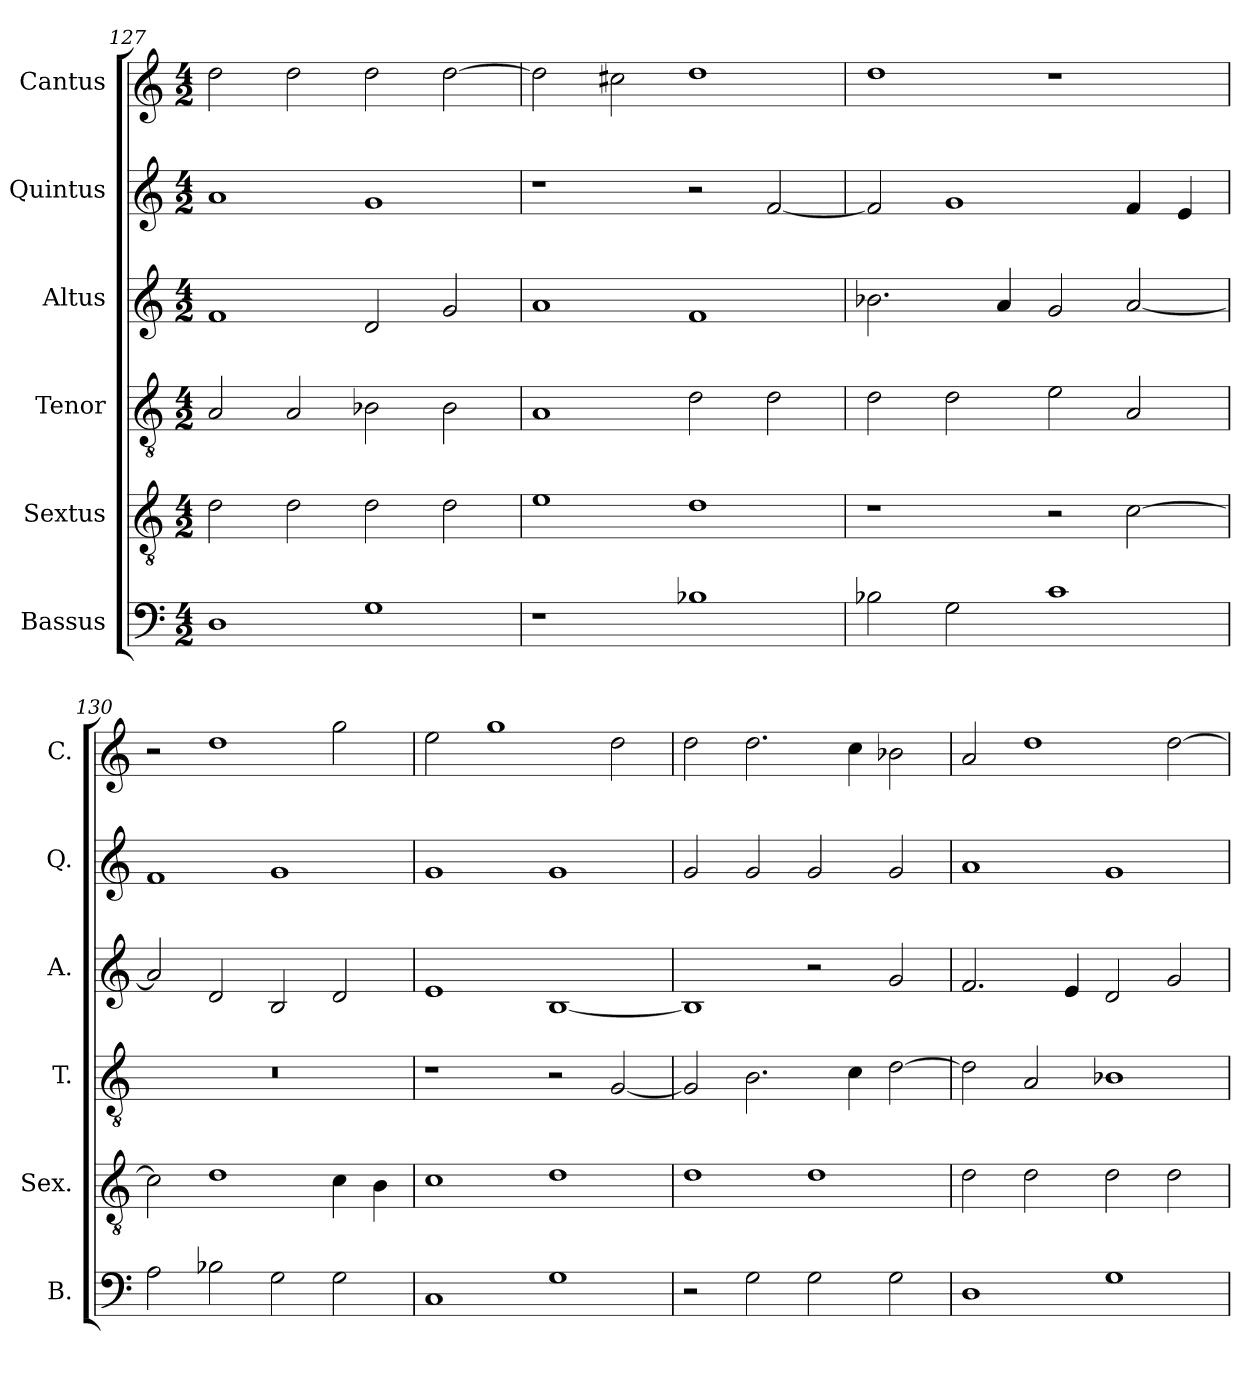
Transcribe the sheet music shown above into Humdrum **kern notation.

**kern	**kern	**kern	**kern	**kern	**kern
*part6	*part5	*part4	*part3	*part2	*part1
*staff6	*staff5	*staff4	*staff3	*staff2	*staff1
*I"Bassus	*I"Sextus	*I"Tenor	*I"Altus	*I"Quintus	*I"Cantus
*I'B.	*I'Sex.	*I'T.	*I'A.	*I'Q.	*I'C.
*clefF4	*clefGv2	*clefGv2	*clefG2	*clefG2	*clefG2
*k[]	*k[]	*k[]	*k[]	*k[]	*k[]
*M4/2	*M4/2	*M4/2	*M4/2	*M4/2	*M4/2
=127	=127	=127	=127	=127	=127
1D	2d\	2A/	1f	1a	2dd\
.	2d\	2A/	.	.	2dd\
1G	2d\	2B-X\	2d/	1g	2dd\
.	2d\	2B-\	2g/	.	[2dd\
=128	=128	=128	=128	=128	=128
1r	1e	1A	1a	1r	2dd\]
.	.	.	.	.	2cc#X\
1B-X	1d	2d\	1f	2r	1dd
.	.	2d\	.	[2f/	.
!!LO:LB:g=z
=129	=129	=129	=129	=129	=129
2B-X\	1r	2d\	2.b-X\	2f/]	1dd
2G\	.	2d\	.	1g	.
.	.	.	4a/	.	.
1c	2r	2e\	2g/	.	1r
.	[2c\	2A/	[2a/	4f/	.
.	.	.	.	4e/	.
=130	=130	=130	=130	=130	=130
2A\	2c\]	0r	2a/]	1f	2r
2B-X\	1d	.	2d/	.	1dd
2G\	.	.	2B/	1g	.
2G\	4c\	.	2d/	.	2gg\
.	4B\	.	.	.	.
=131	=131	=131	=131	=131	=131
1C	1c	1r	1e	1g	2ee\
.	.	.	.	.	1gg
1G	1d	2r	[1B	1g	.
.	.	[2G/	.	.	2dd\
=132	=132	=132	=132	=132	=132
2r	1d	2G/]	1B]	2g/	2dd\
2G\	.	2.B\	.	2g/	2.dd\
2G\	1d	.	2r	2g/	.
.	.	4c\	.	.	4cc\
2G\	.	[2d\	2g/	2g/	2b-X\
=133	=133	=133	=133	=133	=133
1D	2d\	2d\]	2.f/	1a	2a/
.	2d\	2A/	.	.	1dd
.	.	.	4e/	.	.
1G	2d\	1B-X	2d/	1g	.
.	2d\	.	2g/	.	[2dd\
=	=	=	=	=	=
*-	*-	*-	*-	*-	*-
